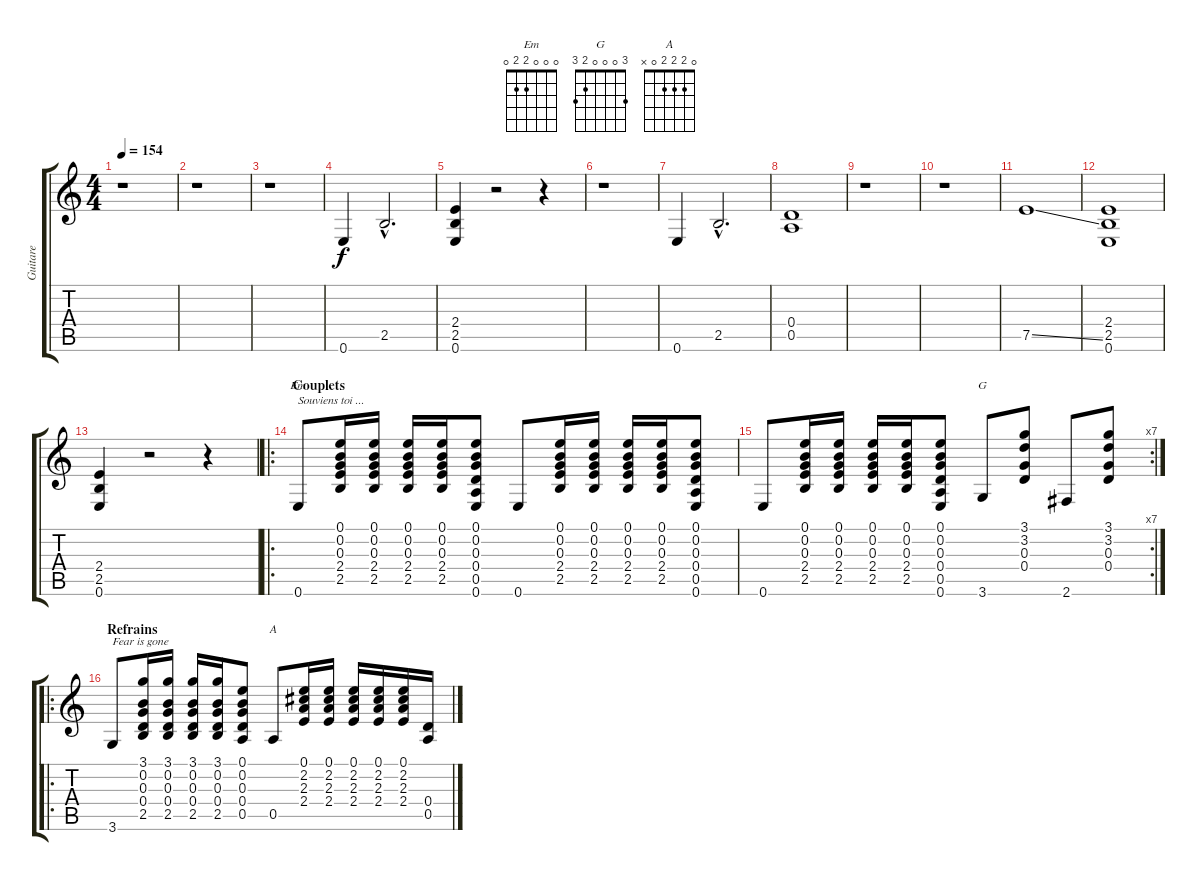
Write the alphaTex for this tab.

\track ("Guitare" "Guitare") {instrument electricguitarclean}
\staff {score tabs}
\tuning (E4 B3 G3 D3 A2 E2) {hide}
\chord ("Em" 0 0 0 2 2 0)
\chord ("G" 3 0 0 0 2 3)
\chord ("A" 0 2 2 2 0 x)
\ts (4 4)
\tempo 154
\clef g2
\ks c
r.1{dy f instrument electricguitarclean} |
r.1 |
r.1 |
0.6.4 2.5{hac}.2{d} |
(2.4 2.5 0.6).4 r.2 r.4 |
r.1 |
0.6.4 2.5{hac}.2{d} |
(0.4 0.5).1 |
r.1 |
r.1 |
7.5{ss}.1 |
(2.4 2.5 0.6).1 |
(2.4 2.5 0.6).4 r.2 r.4 |
\ro
\section ("" "Couplets")
0.6.8{ch "Em" txt "Souviens toi ..."} (0.1 0.2 0.3 2.4 2.5).16 (0.1 0.2 0.3 2.4 2.5).16 (0.1 0.2 0.3 2.4 2.5).16 (0.1 0.2 0.3 2.4 2.5).16 (0.1 0.2 0.3 0.4 0.5 0.6).8 0.6.8 (0.1 0.2 0.3 2.4 2.5).16 (0.1 0.2 0.3 2.4 2.5).16 (0.1 0.2 0.3 2.4 2.5).16 (0.1 0.2 0.3 2.4 2.5).16 (0.1 0.2 0.3 0.4 0.5 0.6).8 |
\rc 7
0.6.8 (0.1 0.2 0.3 2.4 2.5).16 (0.1 0.2 0.3 2.4 2.5).16 (0.1 0.2 0.3 2.4 2.5).16 (0.1 0.2 0.3 2.4 2.5).16 (0.1 0.2 0.3 0.4 0.5 0.6).8 3.6.8{ch "G"} (3.1 3.2 0.3 0.4).8 2.6.8 (3.1 3.2 0.3 0.4).8 |
\ro
\section ("" "Refrains")
3.6.8{txt "Fear is gone "} (3.1 0.2 0.3 0.4 2.5).16 (3.1 0.2 0.3 0.4 2.5).16 (3.1 0.2 0.3 0.4 2.5).16 (3.1 0.2 0.3 0.4 2.5).16 (0.1 0.2 0.3 0.4 0.5).8 0.5.8{ch "A"} (0.1 2.2 2.3 2.4).16 (0.1 2.2 2.3 2.4).16 (0.1 2.2 2.3 2.4).16 (0.1 2.2 2.3 2.4).16 (0.1 2.2 2.3 2.4).16 (0.4 0.5).16
